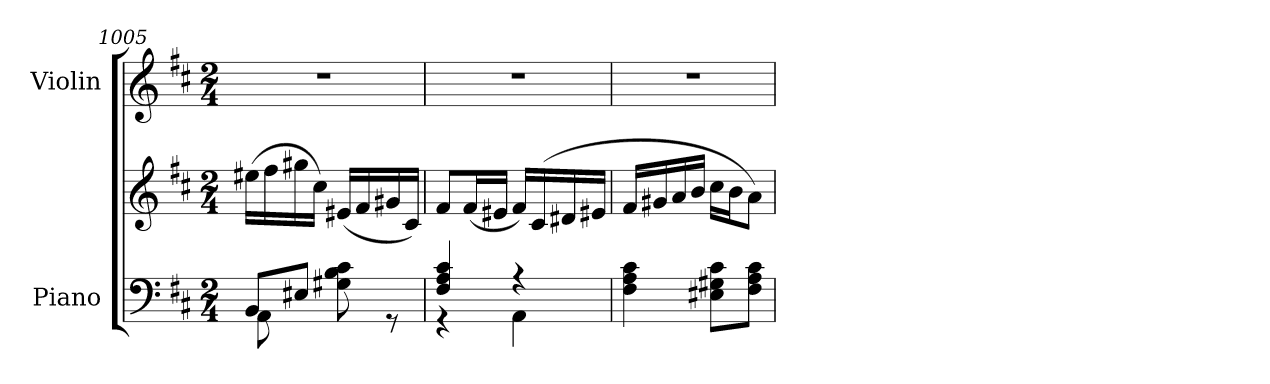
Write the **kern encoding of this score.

**kern	**kern	**kern
*part2	*part2	*part1
*staff3	*staff2	*staff1
*I"Piano	*	*I"Violin
*I'Pno.	*	*I'Vln.
*clefF4	*clefG2	*clefG2
*k[f#c#]	*k[f#c#]	*k[f#c#]
*M2/4	*M2/4	*M2/4
=1005	=1005	=1005
*^	*	*
8BB/L	8AA\	(16ee#X\LL	2r
.	.	16ff#\	.
8E#X/J	4.ryy	16gg#X\	.
.	.	16cc#\JJ)	.
8G#X\ 8B\ 8c#\	.	(16e#X/LL	.
.	.	16f#/	.
8rGG	.	16g#X/	.
.	.	16c#/JJ)	.
=1006	=1006	=1006	=1006
4F#/ 4A/ 4c#/	4r	8f#/L	2r
.	.	(16f#/L	.
.	.	16e#X/JJ	.
4r	4AA\	16f#/LL)	.
.	.	(16c#/	.
.	.	16d#X/	.
.	.	16e#X/JJ	.
*v	*v	*	*
=1007	=1007	=1007
4F#\ 4A\ 4c#\	16f#/LL	2r
.	16g#X/	.
.	16a/	.
.	16b/JJ	.
8E#X\ 8G#X\ 8c#\L	16cc#\LL	.
.	16b\J	.
8F#\ 8A\ 8c#\J	8a\J)	.
=	=	=
*-	*-	*-
